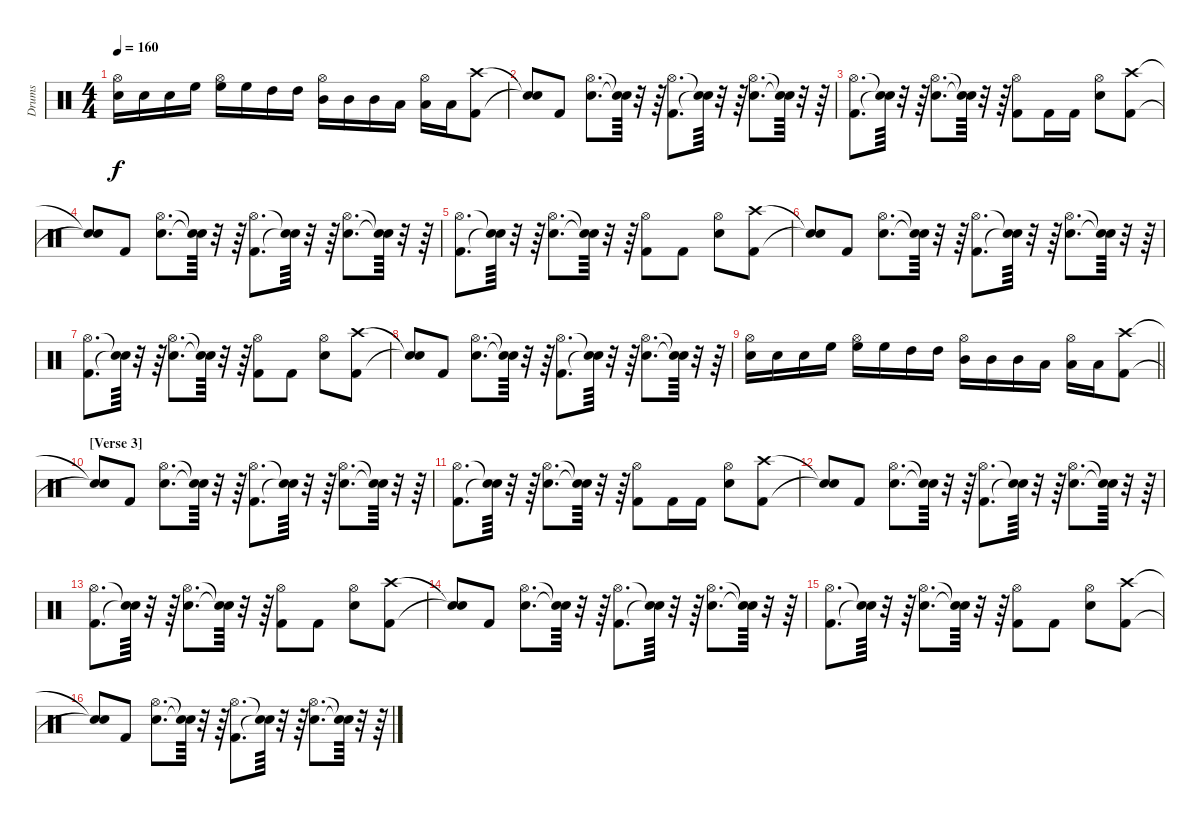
\track ("Drums" "Drums") {instrument percussion}
\staff {score}
\articulation defaults
\ts (4 4)
\tempo 160
\clef neutral
\ks c
("Snare (hit) 2" "Hi-Hat (open)").16{dy f} "Snare (hit) 2".16 "Snare (hit) 2".16 "High Floor Tom (hit)".16 ("Hi-Hat (open)" "High Floor Tom (hit)").16 "High Floor Tom (hit)".16 "High Tom (hit)".16 "High Tom (hit)".16 ("Hi-Hat (open)" "Mid Tom (hit)").16 "Mid Tom (hit)".16 "Mid Tom (hit)".16 "Low Tom (hit)".16 ("Low Tom (hit)" "Hi-Hat (open)").16 "Low Tom (hit)".16 ("Kick (hit) 2" "Crash high (hit)").8 |
("Snare (hit)"{t} "Snare (hit)"{t}).8 "Kick (hit) 2".8 ("Snare (hit) 2" "Hi-Hat (open)").8{d} ("Snare (hit)"{t} "Snare (hit)"{t}).64 r.32 r.64 ("Kick (hit) 2" "Hi-Hat (open)").8{d} ("Snare (hit)"{t} "Snare (hit)"{t}).64 r.32 r.64 ("Snare (hit) 2" "Hi-Hat (open)").8{d} ("Snare (hit)"{t} "Snare (hit)"{t}).64 r.32 r.64 |
("Kick (hit) 2" "Hi-Hat (open)").8{d} ("Snare (hit)"{t} "Snare (hit)"{t}).64 r.32 r.64 ("Snare (hit) 2" "Hi-Hat (open)").8{d} ("Snare (hit)"{t} "Snare (hit)"{t}).64 r.32 r.64 ("Kick (hit) 2" "Hi-Hat (open)").8 "Kick (hit) 2".16 "Kick (hit) 2".16 ("Snare (hit) 2" "Hi-Hat (open)").8 ("Kick (hit) 2" "Crash high (hit)").8 |
("Snare (hit)"{t} "Snare (hit)"{t}).8 "Kick (hit) 2".8 ("Snare (hit) 2" "Hi-Hat (open)").8{d} ("Snare (hit)"{t} "Snare (hit)"{t}).64 r.32 r.64 ("Kick (hit) 2" "Hi-Hat (open)").8{d} ("Snare (hit)"{t} "Snare (hit)"{t}).64 r.32 r.64 ("Snare (hit) 2" "Hi-Hat (open)").8{d} ("Snare (hit)"{t} "Snare (hit)"{t}).64 r.32 r.64 |
("Kick (hit) 2" "Hi-Hat (open)").8{d} ("Snare (hit)"{t} "Snare (hit)"{t}).64 r.32 r.64 ("Snare (hit) 2" "Hi-Hat (open)").8{d} ("Snare (hit)"{t} "Snare (hit)"{t}).64 r.32 r.64 ("Kick (hit) 2" "Hi-Hat (open)").8 "Kick (hit) 2".8 ("Snare (hit) 2" "Hi-Hat (open)").8 ("Kick (hit) 2" "Crash high (hit)").8 |
("Snare (hit)"{t} "Snare (hit)"{t}).8 "Kick (hit) 2".8 ("Snare (hit) 2" "Hi-Hat (open)").8{d} ("Snare (hit)"{t} "Snare (hit)"{t}).64 r.32 r.64 ("Kick (hit) 2" "Hi-Hat (open)").8{d} ("Snare (hit)"{t} "Snare (hit)"{t}).64 r.32 r.64 ("Snare (hit) 2" "Hi-Hat (open)").8{d} ("Snare (hit)"{t} "Snare (hit)"{t}).64 r.32 r.64 |
("Kick (hit) 2" "Hi-Hat (open)").8{d} ("Snare (hit)"{t} "Snare (hit)"{t}).64 r.32 r.64 ("Snare (hit) 2" "Hi-Hat (open)").8{d} ("Snare (hit)"{t} "Snare (hit)"{t}).64 r.32 r.64 ("Kick (hit) 2" "Hi-Hat (open)").8 "Kick (hit) 2".8 ("Snare (hit) 2" "Hi-Hat (open)").8 ("Kick (hit) 2" "Crash high (hit)").8 |
("Snare (hit)"{t} "Snare (hit)"{t}).8 "Kick (hit) 2".8 ("Snare (hit) 2" "Hi-Hat (open)").8{d} ("Snare (hit)"{t} "Snare (hit)"{t}).64 r.32 r.64 ("Kick (hit) 2" "Hi-Hat (open)").8{d} ("Snare (hit)"{t} "Snare (hit)"{t}).64 r.32 r.64 ("Snare (hit) 2" "Hi-Hat (open)").8{d} ("Snare (hit)"{t} "Snare (hit)"{t}).64 r.32 r.64 |
\barLineRight lightlight
("Snare (hit) 2" "Hi-Hat (open)").16 "Snare (hit) 2".16 "Snare (hit) 2".16 "High Floor Tom (hit)".16 ("Hi-Hat (open)" "High Floor Tom (hit)").16 "High Floor Tom (hit)".16 "High Tom (hit)".16 "High Tom (hit)".16 ("Hi-Hat (open)" "Mid Tom (hit)").16 "Mid Tom (hit)".16 "Mid Tom (hit)".16 "Low Tom (hit)".16 ("Low Tom (hit)" "Hi-Hat (open)").16 "Low Tom (hit)".16 ("Kick (hit) 2" "Crash high (hit)").8 |
\section ("" "[Verse 3]")
("Snare (hit)"{t} "Snare (hit)"{t}).8 "Kick (hit) 2".8 ("Snare (hit) 2" "Hi-Hat (open)").8{d} ("Snare (hit)"{t} "Snare (hit)"{t}).64 r.32 r.64 ("Kick (hit) 2" "Hi-Hat (open)").8{d} ("Snare (hit)"{t} "Snare (hit)"{t}).64 r.32 r.64 ("Snare (hit) 2" "Hi-Hat (open)").8{d} ("Snare (hit)"{t} "Snare (hit)"{t}).64 r.32 r.64 |
("Kick (hit) 2" "Hi-Hat (open)").8{d} ("Snare (hit)"{t} "Snare (hit)"{t}).64 r.32 r.64 ("Snare (hit) 2" "Hi-Hat (open)").8{d} ("Snare (hit)"{t} "Snare (hit)"{t}).64 r.32 r.64 ("Kick (hit) 2" "Hi-Hat (open)").8 "Kick (hit) 2".16 "Kick (hit) 2".16 ("Snare (hit) 2" "Hi-Hat (open)").8 ("Kick (hit) 2" "Crash high (hit)").8 |
("Snare (hit)"{t} "Snare (hit)"{t}).8 "Kick (hit) 2".8 ("Snare (hit) 2" "Hi-Hat (open)").8{d} ("Snare (hit)"{t} "Snare (hit)"{t}).64 r.32 r.64 ("Kick (hit) 2" "Hi-Hat (open)").8{d} ("Snare (hit)"{t} "Snare (hit)"{t}).64 r.32 r.64 ("Snare (hit) 2" "Hi-Hat (open)").8{d} ("Snare (hit)"{t} "Snare (hit)"{t}).64 r.32 r.64 |
("Kick (hit) 2" "Hi-Hat (open)").8{d} ("Snare (hit)"{t} "Snare (hit)"{t}).64 r.32 r.64 ("Snare (hit) 2" "Hi-Hat (open)").8{d} ("Snare (hit)"{t} "Snare (hit)"{t}).64 r.32 r.64 ("Kick (hit) 2" "Hi-Hat (open)").8 "Kick (hit) 2".8 ("Snare (hit) 2" "Hi-Hat (open)").8 ("Kick (hit) 2" "Crash high (hit)").8 |
("Snare (hit)"{t} "Snare (hit)"{t}).8 "Kick (hit) 2".8 ("Snare (hit) 2" "Hi-Hat (open)").8{d} ("Snare (hit)"{t} "Snare (hit)"{t}).64 r.32 r.64 ("Kick (hit) 2" "Hi-Hat (open)").8{d} ("Snare (hit)"{t} "Snare (hit)"{t}).64 r.32 r.64 ("Snare (hit) 2" "Hi-Hat (open)").8{d} ("Snare (hit)"{t} "Snare (hit)"{t}).64 r.32 r.64 |
("Kick (hit) 2" "Hi-Hat (open)").8{d} ("Snare (hit)"{t} "Snare (hit)"{t}).64 r.32 r.64 ("Snare (hit) 2" "Hi-Hat (open)").8{d} ("Snare (hit)"{t} "Snare (hit)"{t}).64 r.32 r.64 ("Kick (hit) 2" "Hi-Hat (open)").8 "Kick (hit) 2".8 ("Snare (hit) 2" "Hi-Hat (open)").8 ("Kick (hit) 2" "Crash high (hit)").8 |
("Snare (hit)"{t} "Snare (hit)"{t}).8 "Kick (hit) 2".8 ("Snare (hit) 2" "Hi-Hat (open)").8{d} ("Snare (hit)"{t} "Snare (hit)"{t}).64 r.32 r.64 ("Kick (hit) 2" "Hi-Hat (open)").8{d} ("Snare (hit)"{t} "Snare (hit)"{t}).64 r.32 r.64 ("Snare (hit) 2" "Hi-Hat (open)").8{d} ("Snare (hit)"{t} "Snare (hit)"{t}).64 r.32 r.64
